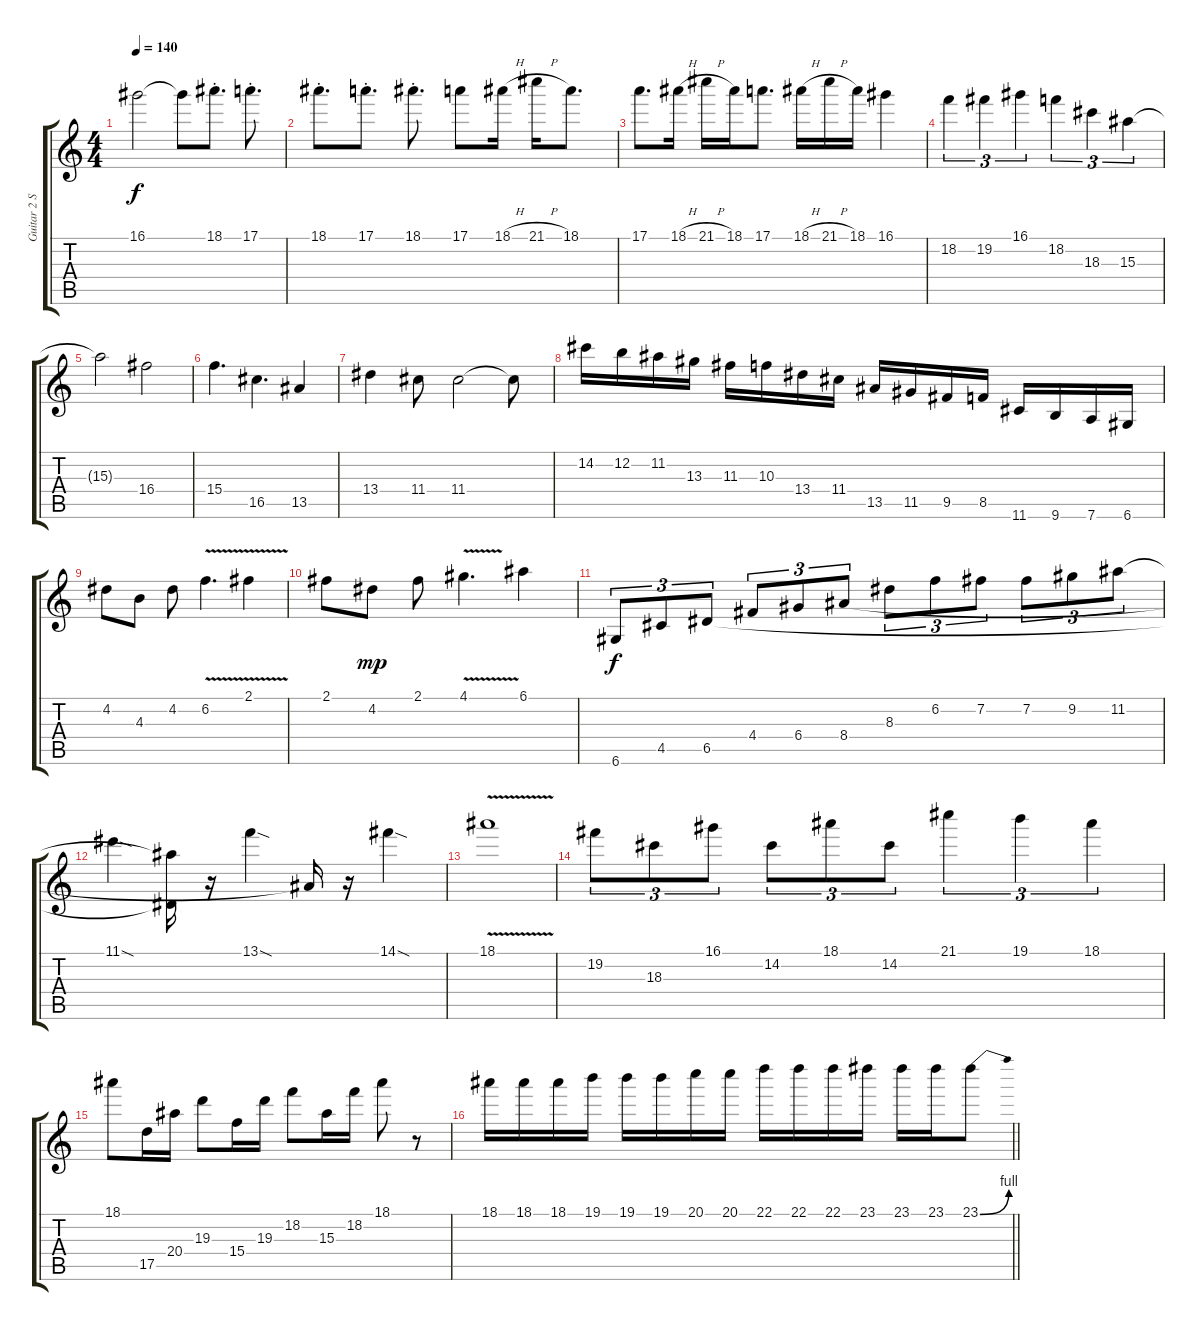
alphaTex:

\track ("Guitar 2 Solo" "Guitar 2 S") {instrument overdrivenguitar}
\staff {score tabs}
\tuning (E4 B3 G3 D3 A2 D2) {hide}
\ts (4 4)
\tempo 140
\clef g2
\ks c
16.1.2{dy f} 16.1{t}.8 18.1{st}.8{d} 17.1{st}.8{d} |
18.1{st}.8{d} 17.1{st}.8{d} 18.1{st}.8{d} 17.1.8 18.1{h}.16 21.1{h}.16 18.1.8{d} |
17.1.8{d} 18.1{h}.16 21.1{h}.16 18.1.16 17.1.8{d} 18.1{h}.16 21.1{h}.16 18.1.16 16.1.4 |
18.2.4{tu (3 2)} 19.2.4{tu (3 2)} 16.1.4{tu (3 2)} 18.2.4{tu (3 2)} 18.3.4{tu (3 2)} 15.3.4{tu (3 2)} |
15.3{t}.2 16.4.2 |
15.4.4{d} 16.5.4{d} 13.5.4 |
13.4.4 11.4.8 11.4.2 11.4{t}.8 |
14.2.16 12.2.16 11.2.16 13.3.16 11.3.16 10.3.16 13.4.16 11.4.16 13.5.16 11.5.16 9.5.16 8.5.16 11.6.16 9.6.16 7.6.16 6.6.16 |
4.2.8 4.3.8 4.2.8 6.2{v}.4{d} 2.1{v}.4 |
2.1.8 4.2.8{dy mp} 2.1.8 4.1{v}.4{d} 6.1.4 |
6.6.8{tu (3 2) dy f} 4.5.8{tu (3 2)} 6.5.8{tu (3 2)} 4.4.8{tu (3 2)} 6.4.8{tu (3 2)} 8.4.8{tu (3 2)} 8.3.8{tu (3 2)} 6.2.8{tu (3 2)} 7.2.8{tu (3 2)} 7.2.8{tu (3 2)} 9.2.8{tu (3 2)} 11.2.8{tu (3 2)} |
11.1{sod}.4 (11.2{t} 6.5{t}).16 r.16 13.1{sod}.4 8.4{t}.16 r.16 14.1{sod}.4 |
18.1{v}.1 |
19.2.8{tu (3 2)} 18.3.8{tu (3 2)} 16.1.8{tu (3 2)} 14.2.8{tu (3 2)} 18.1.8{tu (3 2)} 14.2.8{tu (3 2)} 21.1.4{tu (3 2)} 19.1.4{tu (3 2)} 18.1.4{tu (3 2)} |
18.1.8 17.5.16 20.4.16 19.3.8 15.4.16 19.3.16 18.2.8 15.3.16 18.2.16 18.1.8 r.8 |
\barLineRight lightlight
18.1.16 18.1.16 18.1.16 19.1.16 19.1.16 19.1.16 20.1.16 20.1.16 22.1.16 22.1.16 22.1.16 23.1.16 23.1.16 23.1.16 23.1{be (bend 0 0 60 4)}.8
